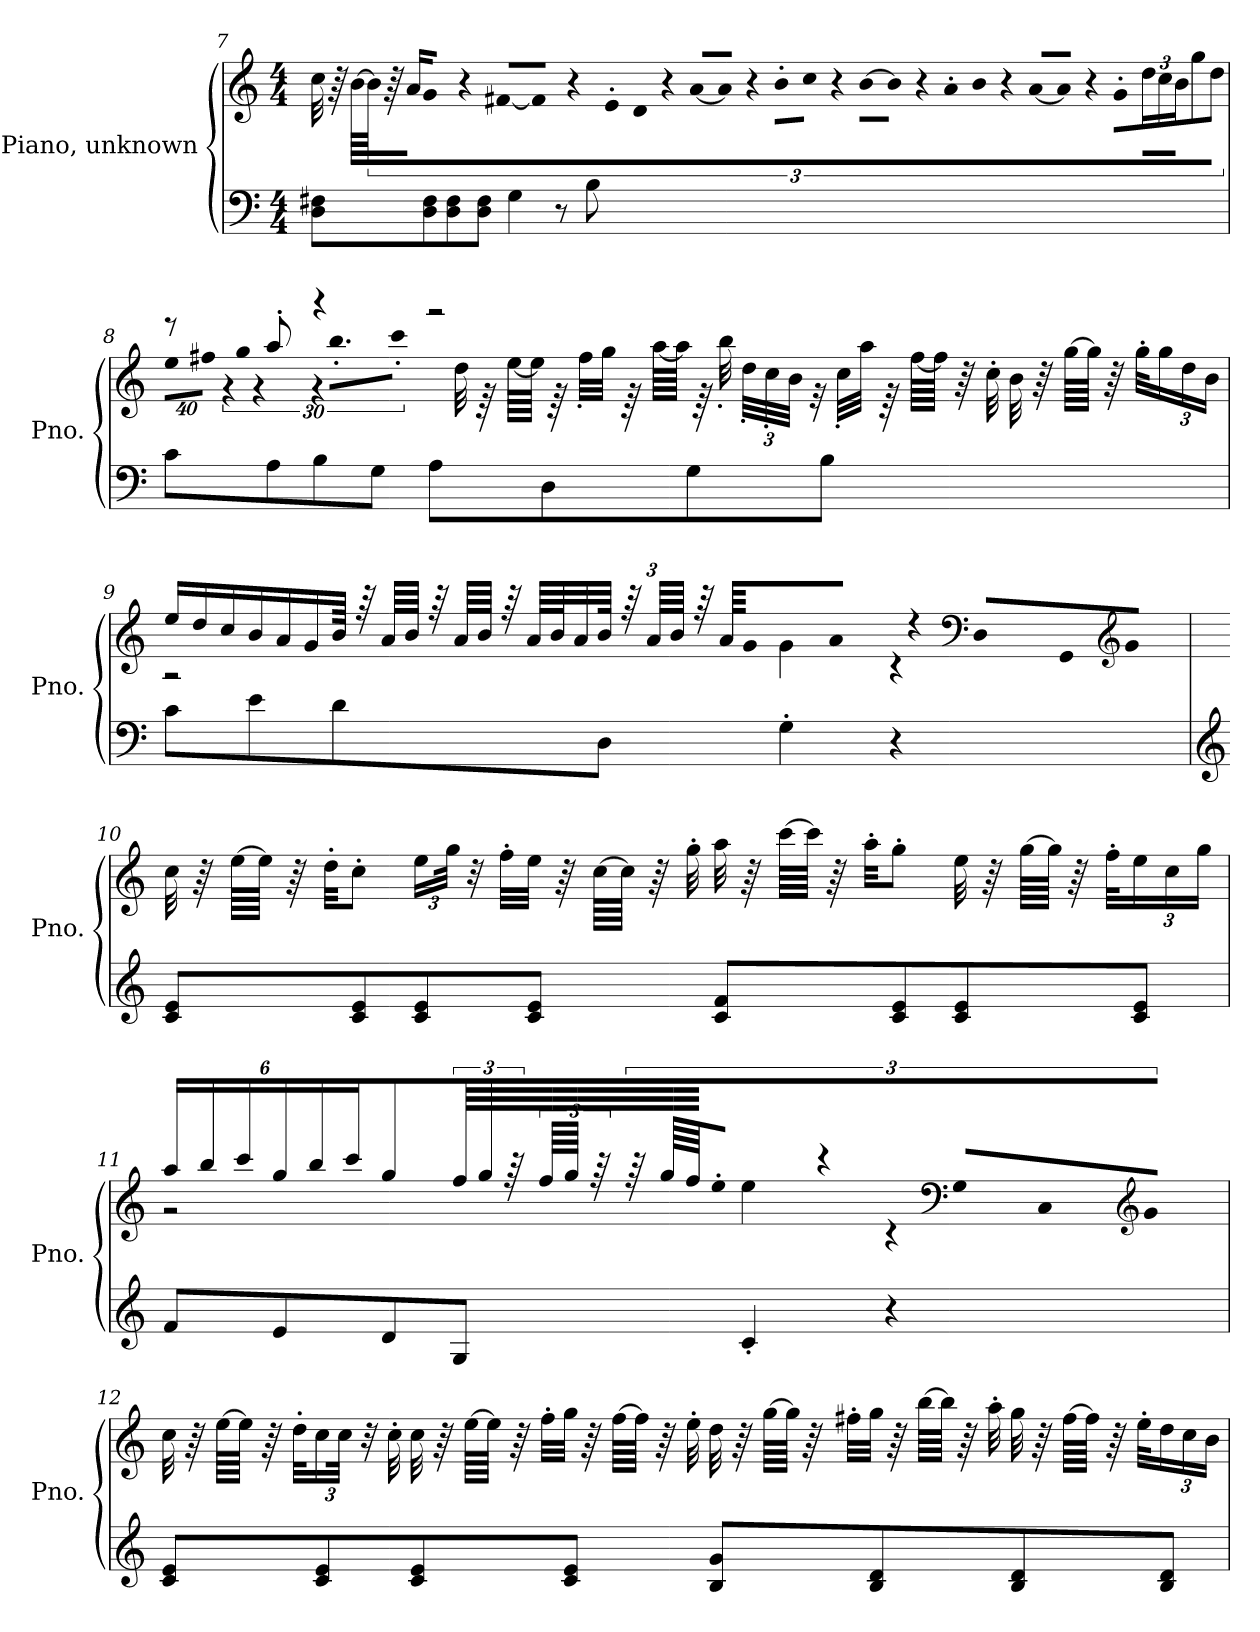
**kern	**kern
*part1	*part1
*staff2	*staff1
*I"Piano, unknown	*
*I'Pno.	*
!!LO:LB:g=z
*clefF4	*clefG2
*k[]	*k[]
*M4/4	*M4/4
=7	=7
8D\ 8F#X\L	32cc\
.	64r
.	[64b\LLLL
.	96b\JJJJ]
.	96r
.	24a/LL
8D\ 8F#\	32g/JJk
.	64r
.	[64f#X/LLLL
.	64f#/JJJJ]
.	64r
.	32e'/
8D\ 8F#\	32d/
.	64r
.	[64a/LLLL
.	64a/JJJJ]
.	64r
.	32b'\LLL
8D\ 8F#\J	32cc\JJJ
.	64r
.	[64b\LLLL
.	64b\JJJJ]
.	64r
.	32a'/
4G\	32b\
.	64r
.	[64a/LLLL
.	64a/JJJJ]
.	64r
.	32g'\KLL
*	*Xbrackettup
.	24dd\
.	24cc\
.	24b\J
8r	8gg\
8B\	8dd\J
!!LO:PB:g=z
=8	=8
*	*^
*	*	*brackettup
!	!	!LO:N:vis=32
8c\L	8r	640%23ee\LLL
!	!	!LO:N:vis=32
.	.	640%23ff#X\JJJ
!	!	!LO:N:vis=64
.	.	960%17r
!	!	!LO:N:vis=64
.	.	960%17gg\
!	!	!LO:N:vis=32
.	.	640%23r
8A\	8aa'/	.
!	!	!LO:N:vis=64
.	.	960%17r
!	!	!LO:N:vis=32.
.	.	1920%103bb'\LLL
!	!	!LO:N:vis=32
.	.	640%23ccc'\JJJ
8B\	4r	.
.	.	32dd\
.	.	64r
.	.	[64ee\LLLL
.	.	64ee\JJJJ]
.	.	64r
.	.	32ff#'\LLL
8G\J	.	.
.	.	32gg\JJJ
.	.	64r
.	.	[64aa\LLLL
.	.	64aa\JJJJ]
.	.	64r
.	.	32bb'\
8A\L	2r	.
*	*	*Xbrackettup
.	.	48dd'\LLL
.	.	48cc'\
.	.	48b\JJJ
.	.	32r
.	.	32cc'\LLL
8D\	.	.
.	.	32aa\JJJ
.	.	64r
.	.	[64ff#\LLLL
.	.	64ff#\JJJJ]
.	.	64r
.	.	32cc'\
8G\	.	.
.	.	32b\
.	.	64r
.	.	[64gg\LLLL
.	.	64gg\JJJJ]
.	.	64r
.	.	32gg'\KLL
8B\J	.	.
.	.	24gg\
.	.	24dd\
.	.	24b\JJ
1920ryy	1920ryy	.
!!LO:LB:g=z	!!
=9	=9	=9
8c\L	24ee/LL	2r
.	24dd/	.
.	24cc/	.
8e\	24b/	.
.	24a/	.
.	24g/	.
*	*brackettup	*
8d\	96b/JJkk	.
.	96r	.
.	96a/LLLL	.
.	96b/JJJJ	.
.	96r	.
.	96a/LLLL	.
.	96b/JJJJ	.
.	96r	.
.	96a/LLLL	.
*	*Xbrackettup	*
.	96b/J	.
.	48a/	.
*	*brackettup	*
8D\J	96b/JJJk	.
.	96r	.
.	96a/LLLL	.
.	96b/JJJJ	.
.	96r	.
.	96a/KLLL	.
.	32g/	.
.	32a/JJJ	.
4G'\	8r	4g\
*	*clefF4	*
.	8D/L	.
4r	8GG/	4r
*	*clefG2	*
.	8g/J	.
*	*v	*v
!!LO:LB:g=z
=10	=10
*clefG2	*
8c/ 8e/L	32cc\
.	64r
.	[64ee\LLLL
.	64ee\JJJJ]
.	64r
.	32dd'\KKL
8c/ 8e/	8cc'\J
*	*Xbrackettup
8c/ 8e/	24ee\LL
.	48gg\JJk
.	32r
.	32ff'\LLL
8c/ 8e/J	32ee\JJJ
.	64r
.	[64cc\LLLL
.	64cc\JJJJ]
.	64r
.	32gg'\
8c/ 8f/L	32aa\
.	64r
.	[64ccc\LLLL
.	64ccc\JJJJ]
.	64r
.	32aa'\KKL
8c/ 8e/	8gg'\J
8c/ 8e/	32ee\
.	64r
.	[64gg\LLLL
.	64gg\JJJJ]
.	64r
.	32ff'\KLL
8c/ 8e/J	24ee\
.	24cc\
.	24gg\JJ
!!LO:LB:g=z
=11	=11
*	*^
8f/L	24aa/LL	2r
.	24bb/	.
.	24ccc/	.
8e/	24gg/	.
.	24bb/	.
.	24ccc/J	.
8d/	8gg/	.
*	*brackettup	*
8G/J	96ff/LLL	.
.	96gg/JJJJ	.
.	96r	.
.	96ff/LLLL	.
.	96gg/JJJJ	.
.	96r	.
.	96r	.
.	96gg/LLLL	.
.	96ff/J	.
.	32ee'/JJJ	.
4c'/	8r	4ee\
*	*clefF4	*
.	8G/L	.
4r	8C/	4r
*	*clefG2	*
.	8g/J	.
*	*v	*v
!!LO:LB:g=z
=12	=12
8c/ 8e/L	32cc\
.	64r
.	[64ee\LLLL
.	64ee\JJJJ]
.	64r
.	32dd'\KLL
*	*Xbrackettup
8c/ 8e/	24cc\
.	48cc\JJk
.	32r
.	32cc'\
8c/ 8e/	32cc\
.	64r
.	[64ee\LLLL
.	64ee\JJJJ]
.	64r
.	32ff'\LLL
8c/ 8e/J	32gg\JJJ
.	64r
.	[64ff\LLLL
.	64ff\JJJJ]
.	64r
.	32ee'\
8B/ 8g/L	32dd\
.	64r
.	[64gg\LLLL
.	64gg\JJJJ]
.	64r
.	32ff#X'\LLL
8B/ 8d/	32gg\JJJ
.	64r
.	[64bb\LLLL
.	64bb\JJJJ]
.	64r
.	32aa'\
8B/ 8d/	32gg\
.	64r
.	[64ff#\LLLL
.	64ff#\JJJJ]
.	64r
.	32ee'\KLL
8B/ 8d/J	24dd\
.	24cc\
.	24b\JJ
=	=
*-	*-
